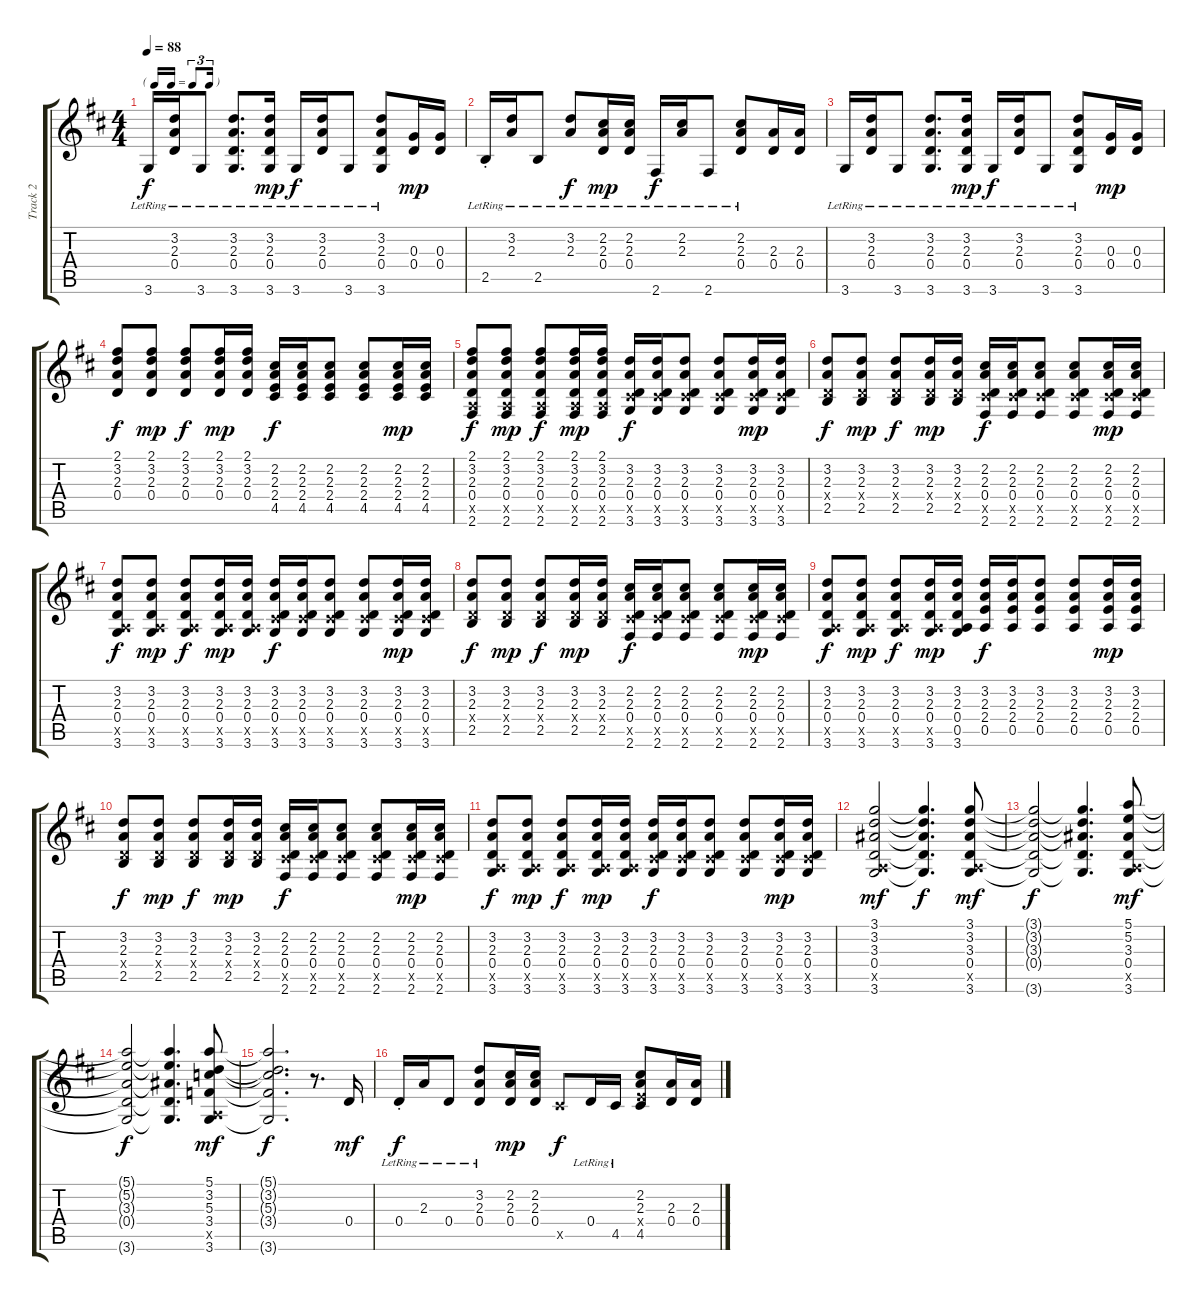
\track ("Track 2" "Track 2") {instrument acousticguitarsteel}
\staff {score tabs}
\tuning (E4 B3 G3 D3 A2 E2) {hide}
\ts (4 4)
\tf triplet16th
\tempo 88
\clef g2
\ks d
3.6{lr}.16{dy f} (3.2{lr} 2.3{lr} 0.4{lr}).16 3.6{lr}.8 (3.2{lr} 2.3{lr} 0.4{lr} 3.6{lr}).8{d} (3.2{lr} 2.3{lr} 0.4{lr} 3.6{lr}).16{dy mp} 3.6{lr}.16{dy f} (3.2{lr} 2.3{lr} 0.4{lr}).16 3.6{lr}.8 (3.2{lr} 2.3{lr} 0.4{lr} 3.6{lr}).8 (0.3 0.4).16{dy mp} (0.3 0.4).16 |
2.5{st lr}.16 (3.2{lr} 2.3{lr}).16 2.5{lr}.8 (3.2{lr} 2.3{lr}).8{dy f} (2.2{lr} 2.3{lr} 0.4{lr}).16{dy mp} (2.2{lr} 2.3{lr} 0.4{lr}).16 2.6{lr}.16{dy f} (2.2{lr} 2.3{lr}).16 2.6{lr}.8 (2.2 2.3{lr} 0.4{lr}).8 (2.3 0.4).16 (2.3 0.4).16 |
3.6{lr}.16 (3.2{lr} 2.3{lr} 0.4{lr}).16 3.6{lr}.8 (3.2{lr} 2.3{lr} 0.4{lr} 3.6{lr}).8{d} (3.2{lr} 2.3{lr} 0.4{lr} 3.6{lr}).16{dy mp} 3.6{lr}.16{dy f} (3.2{lr} 2.3{lr} 0.4{lr}).16 3.6{lr}.8 (3.2{lr} 2.3{lr} 0.4{lr} 3.6{lr}).8 (0.3 0.4).16{dy mp} (0.3 0.4).16 |
(2.1 3.2 2.3 0.4).8{dy f} (2.1 3.2 2.3 0.4).8{dy mp} (2.1 3.2 2.3 0.4).8{dy f} (2.1 3.2 2.3 0.4).16{dy mp} (2.1 3.2 2.3 0.4).16 (2.2 2.3 2.4 4.5).16{dy f} (2.2 2.3 2.4 4.5).16 (2.2 2.3 2.4 4.5).8 (2.2 2.3 2.4 4.5).8 (2.2 2.3 2.4 4.5).16{dy mp} (2.2 2.3 2.4 4.5).16 |
(2.1 3.2 2.3 0.4 0.5{x} 2.6).8{dy f} (2.1 3.2 2.3 0.4 0.5{x} 2.6).8{dy mp} (2.1 3.2 2.3 0.4 0.5{x} 2.6).8{dy f} (2.1 3.2 2.3 0.4 0.5{x} 2.6).16{dy mp} (2.1 3.2 2.3 0.4 0.5{x} 2.6).16 (3.2 2.3 0.4 4.5{x} 3.6).16{dy f} (3.2 2.3 0.4 4.5{x} 3.6).16 (3.2 2.3 0.4 4.5{x} 3.6).8 (3.2 2.3 0.4 4.5{x} 3.6).8 (3.2 2.3 0.4 4.5{x} 3.6).16{dy mp} (3.2 2.3 0.4 4.5{x} 3.6).16 |
(3.2 2.3 0.4{x} 2.5).8{dy f} (3.2 2.3 0.4{x} 2.5).8{dy mp} (3.2 2.3 0.4{x} 2.5).8{dy f} (3.2 2.3 0.4{x} 2.5).16{dy mp} (3.2 2.3 0.4{x} 2.5).16 (2.2 2.3 0.4 4.5{x} 2.6).16{dy f} (2.2 2.3 0.4 4.5{x} 2.6).16 (2.2 2.3 0.4 4.5{x} 2.6).8 (2.2 2.3 0.4 4.5{x} 2.6).8 (2.2 2.3 0.4 4.5{x} 2.6).16{dy mp} (2.2 2.3 0.4 4.5{x} 2.6).16 |
(3.2 2.3 0.4 0.5{x} 3.6).8{dy f} (3.2 2.3 0.4 0.5{x} 3.6).8{dy mp} (3.2 2.3 0.4 0.5{x} 3.6).8{dy f} (3.2 2.3 0.4 0.5{x} 3.6).16{dy mp} (3.2 2.3 0.4 0.5{x} 3.6).16 (3.2 2.3 0.4 4.5{x} 3.6).16{dy f} (3.2 2.3 0.4 4.5{x} 3.6).16 (3.2 2.3 0.4 4.5{x} 3.6).8 (3.2 2.3 0.4 4.5{x} 3.6).8 (3.2 2.3 0.4 4.5{x} 3.6).16{dy mp} (3.2 2.3 0.4 4.5{x} 3.6).16 |
(3.2 2.3 0.4{x} 2.5).8{dy f} (3.2 2.3 0.4{x} 2.5).8{dy mp} (3.2 2.3 0.4{x} 2.5).8{dy f} (3.2 2.3 0.4{x} 2.5).16{dy mp} (3.2 2.3 0.4{x} 2.5).16 (2.2 2.3 0.4 4.5{x} 2.6).16{dy f} (2.2 2.3 0.4 4.5{x} 2.6).16 (2.2 2.3 0.4 4.5{x} 2.6).8 (2.2 2.3 0.4 4.5{x} 2.6).8 (2.2 2.3 0.4 4.5{x} 2.6).16{dy mp} (2.2 2.3 0.4 4.5{x} 2.6).16 |
(3.2 2.3 0.4 0.5{x} 3.6).8{dy f} (3.2 2.3 0.4 0.5{x} 3.6).8{dy mp} (3.2 2.3 0.4 0.5{x} 3.6).8{dy f} (3.2 2.3 0.4 0.5{x} 3.6).16{dy mp} (3.2 2.3 0.4 0.5 3.6).16 (3.2 2.3 2.4 0.5).16{dy f} (3.2 2.3 2.4 0.5).16 (3.2 2.3 2.4 0.5).8 (3.2 2.3 2.4 0.5).8 (3.2 2.3 2.4 0.5).16{dy mp} (3.2 2.3 2.4 0.5).16 |
(3.2 2.3 0.4{x} 2.5).8{dy f} (3.2 2.3 0.4{x} 2.5).8{dy mp} (3.2 2.3 0.4{x} 2.5).8{dy f} (3.2 2.3 0.4{x} 2.5).16{dy mp} (3.2 2.3 0.4{x} 2.5).16 (2.2 2.3 0.4 4.5{x} 2.6).16{dy f} (2.2 2.3 0.4 4.5{x} 2.6).16 (2.2 2.3 0.4 4.5{x} 2.6).8 (2.2 2.3 0.4 4.5{x} 2.6).8 (2.2 2.3 0.4 4.5{x} 2.6).16{dy mp} (2.2 2.3 0.4 4.5{x} 2.6).16 |
(3.2 2.3 0.4 0.5{x} 3.6).8{dy f} (3.2 2.3 0.4 0.5{x} 3.6).8{dy mp} (3.2 2.3 0.4 0.5{x} 3.6).8{dy f} (3.2 2.3 0.4 0.5{x} 3.6).16{dy mp} (3.2 2.3 0.4 0.5{x} 3.6).16 (3.2 2.3 0.4 4.5{x} 3.6).16{dy f} (3.2 2.3 0.4 4.5{x} 3.6).16 (3.2 2.3 0.4 4.5{x} 3.6).8 (3.2 2.3 0.4 4.5{x} 3.6).8 (3.2 2.3 0.4 4.5{x} 3.6).16{dy mp} (3.2 2.3 0.4 4.5{x} 3.6).16 |
(3.1 3.2 3.3 0.4 0.5{x} 3.6).2{dy mf} (3.1{t} 3.2{t} 3.3{t} 0.4{t} 3.6{t}).4{d dy f} (3.1 3.2 3.3 0.4 0.5{x} 3.6).8{dy mf} |
(3.1{t} 3.2{t} 3.3{t} 0.4{t} 3.6{t}).2{dy f} (3.1{t} 3.2{t} 3.3{t} 0.4{t} 3.6{t}).4{d} (5.1 5.2 3.3 0.4 0.5{x} 3.6).8{dy mf} |
(5.1{t} 5.2{t} 3.3{t} 0.4{t} 3.6{t}).2{dy f} (5.1{t} 5.2{t} 3.3{t} 0.4{t} 3.6{t}).4{d} (5.1 3.2 5.3 3.4 0.5{x} 3.6).8{dy mf} |
(5.1{t} 3.2{t} 5.3{t} 3.4{t} 3.6{t}).2{d dy f} r.8{d} 0.4.16{dy mf} |
0.4{st lr}.16{dy f} 2.3{lr}.16 0.4{lr}.8 (3.2{lr} 2.3{lr} 0.4{lr}).8 (2.2 2.3 0.4).16{dy mp} (2.2 2.3 0.4).16 4.5{x}.8{dy f} 0.4{lr}.16 4.5{lr}.16 (2.2 2.3 2.4{x} 4.5).8 (2.3 0.4).16 (2.3 0.4).16
